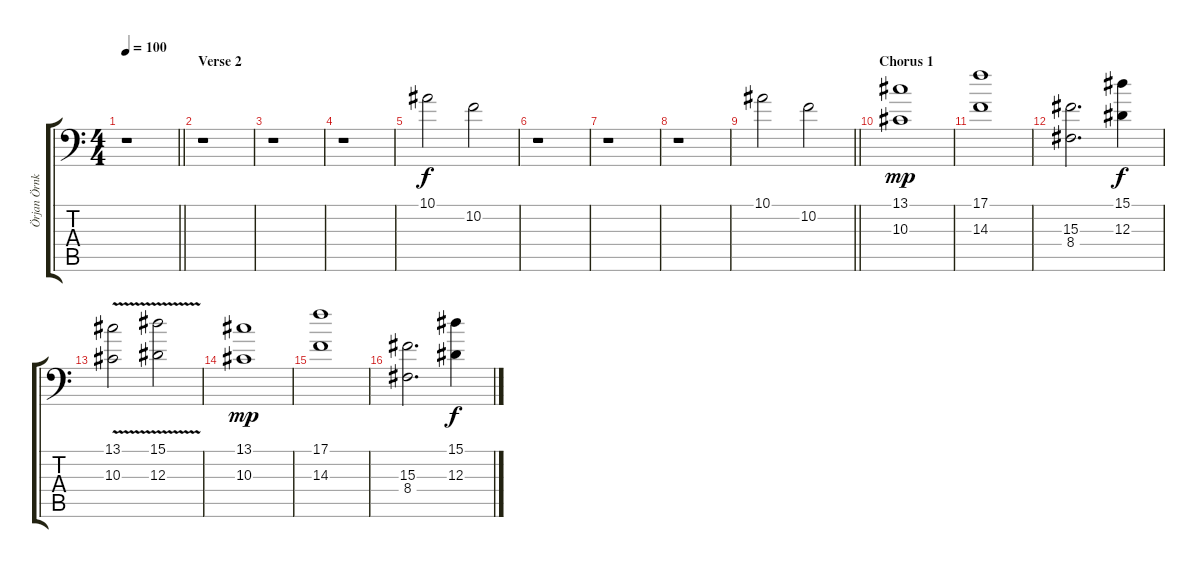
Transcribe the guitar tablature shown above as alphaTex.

\track ("Örjan Örnkloo" "Örjan Örnk") {instrument pad3polysynth}
\staff {score tabs}
\tuning (C4 G3 Eb3 Bb2 F2 Bb1) {hide}
\ts (4 4)
\tempo 100
\clef f4
\barLineRight lightlight
\ks c
r.1{dy f} |
\section ("" "Verse 2")
r.1 |
r.1 |
r.1 |
10.1.2 10.2.2 |
r.1 |
r.1 |
r.1 |
\barLineRight lightlight
10.1.2 10.2.2 |
\section ("" "Chorus 1")
(13.1 10.3).1{dy mp} |
(17.1 14.3).1 |
(15.3 8.4).2{d} (15.1 12.3).4{dy f} |
(13.1{v} 10.3{v}).2 (15.1{v} 12.3{v}).2 |
(13.1 10.3).1{dy mp} |
(17.1 14.3).1 |
(15.3 8.4).2{d} (15.1 12.3).4{dy f}
